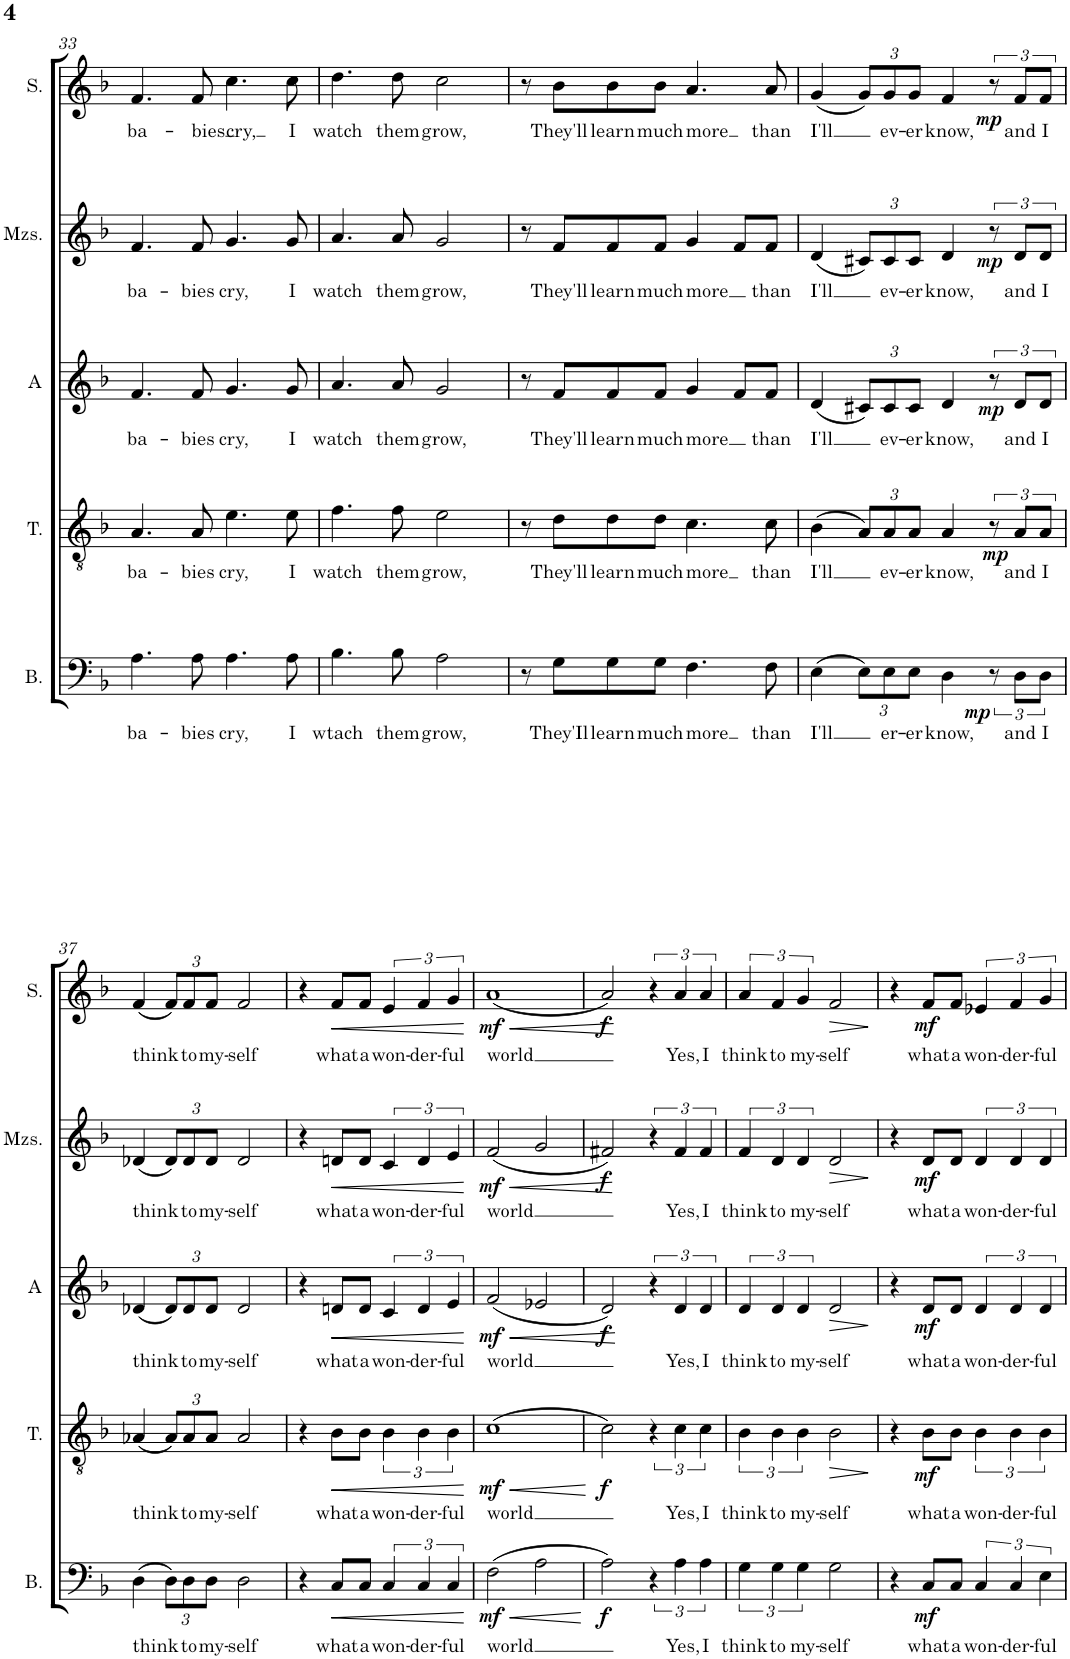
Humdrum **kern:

**kern	**text	**dynam	**kern	**text	**dynam	**kern	**text	**dynam	**kern	**text	**dynam	**kern	**text	**dynam
*part5	*part5	*part5	*part4	*part4	*part4	*part3	*part3	*part3	*part2	*part2	*part2	*part1	*part1	*part1
*staff5	*staff5	*staff5	*staff4	*staff4	*staff4	*staff3	*staff3	*staff3	*staff2	*staff2	*staff2	*staff1	*staff1	*staff1
*I"Bass	*	*	*I"Ténor	*	*	*I"A	*	*	*I"Mezzo-soprano	*	*	*I"Soprano	*	*
*I'B.	*	*	*I'T.	*	*	*I'A	*	*	*I'Mzs.	*	*	*I'S.	*	*
!!LO:PB:g=z
*clefF4	*	*	*clefGv2	*	*	*clefG2	*	*	*clefG2	*	*	*clefG2	*	*
*k[b-]	*	*	*k[b-]	*	*	*k[b-]	*	*	*k[b-]	*	*	*k[b-]	*	*
*M4/4	*	*	*M4/4	*	*	*M4/4	*	*	*M4/4	*	*	*M4/4	*	*
=33	=33	=33	=33	=33	=33	=33	=33	=33	=33	=33	=33	=33	=33	=33
!	!LO:LY:b	!	!	!LO:LY:b	!	!	!LO:LY:b	!	!	!LO:LY:b	!	!	!LO:LY:b	!
4.A\	ba-	.	4.A/	ba-	.	4.f/	ba-	.	4.f/	ba-	.	4.f/	ba-	.
!	!LO:LY:b	!	!	!LO:LY:b	!	!	!LO:LY:b	!	!	!LO:LY:b	!	!	!LO:LY:b	!
8A\	-bies	.	8A/	-bies	.	8f/	-bies	.	8f/	-bies	.	8f/	-bies	.
!	!LO:LY:b	!	!	!LO:LY:b	!	!	!LO:LY:b	!	!	!LO:LY:b	!	!	!LO:LY:b	!
4.A\	cry,	.	4.e\	cry,	.	4.g/	cry,	.	4.g/	cry,	.	4.cc\	cry,	.
!	!LO:LY:b	!	!	!LO:LY:b	!	!	!LO:LY:b	!	!	!LO:LY:b	!	!	!LO:LY:b	!
8A\	I	.	8e\	I	.	8g/	I	.	8g/	I	.	8cc\	I	.
=34	=34	=34	=34	=34	=34	=34	=34	=34	=34	=34	=34	=34	=34	=34
!	!LO:LY:b	!	!	!LO:LY:b	!	!	!LO:LY:b	!	!	!LO:LY:b	!	!	!LO:LY:b	!
4.B-\	wtach	.	4.f\	watch	.	4.a/	watch	.	4.a/	watch	.	4.dd\	watch	.
!	!LO:LY:b	!	!	!LO:LY:b	!	!	!LO:LY:b	!	!	!LO:LY:b	!	!	!LO:LY:b	!
8B-\	them	.	8f\	them	.	8a/	them	.	8a/	them	.	8dd\	them	.
!	!LO:LY:b	!	!	!LO:LY:b	!	!	!LO:LY:b	!	!	!LO:LY:b	!	!	!LO:LY:b	!
2A\	grow,	.	2e\	grow,	.	2g/	grow,	.	2g/	grow,	.	2cc\	grow,	.
=35	=35	=35	=35	=35	=35	=35	=35	=35	=35	=35	=35	=35	=35	=35
8r	.	.	8r	.	.	8r	.	.	8r	.	.	8r	.	.
!	!LO:LY:b	!	!	!LO:LY:b	!	!	!LO:LY:b	!	!	!LO:LY:b	!	!	!LO:LY:b	!
8G\L	They'Il	.	8d\L	They'll	.	8f/L	They'll	.	8f/L	They'll	.	8b-\L	They'll	.
!	!LO:LY:b	!	!	!LO:LY:b	!	!	!LO:LY:b	!	!	!LO:LY:b	!	!	!LO:LY:b	!
8G\	learn	.	8d\	learn	.	8f/	learn	.	8f/	learn	.	8b-\	learn	.
!	!LO:LY:b	!	!	!LO:LY:b	!	!	!LO:LY:b	!	!	!LO:LY:b	!	!	!LO:LY:b	!
8G\J	much	.	8d\J	much	.	8f/J	much	.	8f/J	much	.	8b-\J	much	.
!	!LO:LY:b	!	!	!LO:LY:b	!	!	!LO:LY:b	!	!	!LO:LY:b	!	!	!LO:LY:b	!
4.F\	more	.	4.c\	more	.	4g/	more	.	4g/	more	.	4.a/	more	.
.	.	.	.	.	.	8f/L	.	.	8f/L	.	.	.	.	.
!	!LO:LY:b	!	!	!LO:LY:b	!	!	!LO:LY:b	!	!	!LO:LY:b	!	!	!LO:LY:b	!
8F\	than	.	8c\	than	.	8f/J	than	.	8f/J	than	.	8a/	than	.
=36	=36	=36	=36	=36	=36	=36	=36	=36	=36	=36	=36	=36	=36	=36
!	!LO:LY:b	!	!	!LO:LY:b	!	!	!LO:LY:b	!	!	!LO:LY:b	!	!	!LO:LY:b	!
(4E\	I'll	.	(4B-\	I'll	.	(4d/	I'll	.	(4d/	I'll	.	(4g/	I'll	.
*Xbrackettup	*	*	*Xbrackettup	*	*	*Xbrackettup	*	*	*Xbrackettup	*	*	*Xbrackettup	*	*
12E\L)	.	.	12A/L)	.	.	12c#X/L)	.	.	12c#X/L)	.	.	12g/L)	.	.
!	!LO:LY:b	!	!	!LO:LY:b	!	!	!LO:LY:b	!	!	!LO:LY:b	!	!	!LO:LY:b	!
12E\	er-	.	12A/	ev-	.	12c#/	ev-	.	12c#/	ev-	.	12g/	ev-	.
!	!LO:LY:b	!	!	!LO:LY:b	!	!	!LO:LY:b	!	!	!LO:LY:b	!	!	!LO:LY:b	!
12E\J	-er	.	12A/J	-er	.	12c#/J	-er	.	12c#/J	-er	.	12g/J	-er	.
!	!LO:LY:b	!	!	!LO:LY:b	!	!	!LO:LY:b	!	!	!LO:LY:b	!	!	!LO:LY:b	!
4D\	know,	.	4A/	know,	.	4d/	know,	.	4d/	know,	.	4f/	know,	.
*brackettup	*	*	*brackettup	*	*	*brackettup	*	*	*brackettup	*	*	*brackettup	*	*
!	!	!LO:DY:b	!	!	!	!	!	!	!	!	!	!	!	!LO:DY:b
12r	.	mp	12r	.	.	12r	.	.	12r	.	.	12r	.	mp
!	!LO:LY:b	!	!	!LO:LY:b	!LO:DY:b	!	!LO:LY:b	!LO:DY:b	!	!LO:LY:b	!LO:DY:b	!	!LO:LY:b	!
12D\L	and	.	12A/L	and	mp	12d/L	and	mp	12d/L	and	mp	12f/L	and	.
!	!LO:LY:b	!	!	!LO:LY:b	!	!	!LO:LY:b	!	!	!LO:LY:b	!	!	!LO:LY:b	!
12D\J	I	.	12A/J	I	.	12d/J	I	.	12d/J	I	.	12f/J	I	.
!!LO:LB:g=z
=37	=37	=37	=37	=37	=37	=37	=37	=37	=37	=37	=37	=37	=37	=37
!	!LO:LY:b	!	!	!LO:LY:b	!	!	!LO:LY:b	!	!	!LO:LY:b	!	!	!LO:LY:b	!
(4D\	think	.	(4A-X/	think	.	(4d-X/	think	.	(4d-X/	think	.	(4f/	think	.
*Xbrackettup	*	*	*Xbrackettup	*	*	*Xbrackettup	*	*	*Xbrackettup	*	*	*Xbrackettup	*	*
12D\L)	.	.	12A-/L)	.	.	12d-/L)	.	.	12d-/L)	.	.	12f/L)	.	.
!	!LO:LY:b	!	!	!LO:LY:b	!	!	!LO:LY:b	!	!	!LO:LY:b	!	!	!LO:LY:b	!
12D\	to	.	12A-/	to	.	12d-/	to	.	12d-/	to	.	12f/	to	.
!	!LO:LY:b	!	!	!LO:LY:b	!	!	!LO:LY:b	!	!	!LO:LY:b	!	!	!LO:LY:b	!
12D\J	my-	.	12A-/J	my-	.	12d-/J	my-	.	12d-/J	my-	.	12f/J	my-	.
!	!LO:LY:b	!	!	!LO:LY:b	!	!	!LO:LY:b	!	!	!LO:LY:b	!	!	!LO:LY:b	!
2D\	-self	.	2A-/	-self	.	2d-/	-self	.	2d-/	-self	.	2f/	-self	.
=38	=38	=38	=38	=38	=38	=38	=38	=38	=38	=38	=38	=38	=38	=38
4r	.	.	4r	.	.	4r	.	.	4r	.	.	4r	.	.
!	!LO:LY:b	!LO:HP:b	!	!LO:LY:b	!LO:HP:b	!	!LO:LY:b	!LO:HP:b	!	!LO:LY:b	!LO:HP:b	!	!LO:LY:b	!LO:HP:b
8C/L	what	<	8B-\L	what	<	8dn/L	what	<	8dn/L	what	<	8f/L	what	<
!	!LO:LY:b	!	!	!LO:LY:b	!	!	!LO:LY:b	!	!	!LO:LY:b	!	!	!LO:LY:b	!
8C/J	a	.	8B-\J	a	.	8d/J	a	.	8d/J	a	.	8f/J	a	.
*brackettup	*	*	*	*	*	*	*	*	*	*	*	*	*	*
!	!LO:LY:b	!	!	!	!	!	!	!	!	!	!	!	!	!
*	*	*	*brackettup	*	*	*	*	*	*	*	*	*	*	*
!	!	!	!	!LO:LY:b	!	!	!	!	!	!	!	!	!	!
*	*	*	*	*	*	*brackettup	*	*	*	*	*	*	*	*
!	!	!	!	!	!	!	!LO:LY:b	!	!	!	!	!	!	!
*	*	*	*	*	*	*	*	*	*brackettup	*	*	*	*	*
!	!	!	!	!	!	!	!	!	!	!LO:LY:b	!	!	!	!
*	*	*	*	*	*	*	*	*	*	*	*	*brackettup	*	*
!	!	!	!	!	!	!	!	!	!	!	!	!	!LO:LY:b	!
6C/	won-	.	6B-\	won-	.	6c/	won-	.	6c/	won-	.	6e/	won-	.
!	!LO:LY:b	!	!	!LO:LY:b	!	!	!LO:LY:b	!	!	!LO:LY:b	!	!	!LO:LY:b	!
6C/	-der-	.	6B-\	-der-	.	6d/	-der-	.	6d/	-der-	.	6f/	-der-	.
!	!LO:LY:b	!	!	!LO:LY:b	!	!	!LO:LY:b	!	!	!LO:LY:b	!	!	!LO:LY:b	!
6C/	-ful	.	6B-\	-ful	.	6e/	-ful	.	6e/	-ful	.	6g/	-ful	.
.	.	[	.	.	[	.	.	[	.	.	[	.	.	[
=39	=39	=39	=39	=39	=39	=39	=39	=39	=39	=39	=39	=39	=39	=39
!	!LO:LY:b	!LO:HP:b	!	!LO:LY:b	!LO:HP:b	!	!LO:LY:b	!LO:HP:b	!	!LO:LY:b	!LO:HP:b	!	!LO:LY:b	!LO:HP:b
!	!	!LO:DY:n=1:b	!	!	!LO:DY:n=1:b	!	!	!LO:DY:n=1:b	!	!	!LO:DY:n=1:b	!	!	!LO:DY:n=1:b
(2F\	world	< mf	(1c	world	< mf	(2f/	world	< mf	(2f/	world	< mf	(1a	world	< mf
2A\	.	.	.	.	.	2e-X/	.	.	2g/	.	.	.	.	.
.	.	[	.	.	[	.	.	.	.	.	.	.	.	.
=40	=40	=40	=40	=40	=40	=40	=40	=40	=40	=40	=40	=40	=40	=40
!	!	!LO:DY:b	!	!	!LO:DY:b	!	!	!LO:DY:b	!	!	!LO:DY:b	!	!	!LO:DY:b
2A\)	.	f	2c\)	.	f	2d/)	.	f	2f#X/)	.	f	2a/)	.	f
6r	.	.	6r	.	.	6r	.	[	6r	.	[	6r	.	[
!	!LO:LY:b	!	!	!LO:LY:b	!	!	!LO:LY:b	!	!	!LO:LY:b	!	!	!LO:LY:b	!
6A\	Yes,	.	6c\	Yes,	.	6d/	Yes,	.	6f#/	Yes,	.	6a/	Yes,	.
!	!LO:LY:b	!	!	!LO:LY:b	!	!	!LO:LY:b	!	!	!LO:LY:b	!	!	!LO:LY:b	!
6A\	I	.	6c\	I	.	6d/	I	.	6f#/	I	.	6a/	I	.
=41	=41	=41	=41	=41	=41	=41	=41	=41	=41	=41	=41	=41	=41	=41
!	!LO:LY:b	!	!	!LO:LY:b	!	!	!LO:LY:b	!	!	!LO:LY:b	!	!	!LO:LY:b	!
6G\	think	.	6B-\	think	.	6d/	think	.	6f/	think	.	6a/	think	.
!	!LO:LY:b	!	!	!LO:LY:b	!	!	!LO:LY:b	!	!	!LO:LY:b	!	!	!LO:LY:b	!
6G\	to	.	6B-\	to	.	6d/	to	.	6d/	to	.	6f/	to	.
!	!LO:LY:b	!	!	!LO:LY:b	!	!	!LO:LY:b	!	!	!LO:LY:b	!	!	!LO:LY:b	!
6G\	my-	.	6B-\	my-	.	6d/	my-	.	6d/	my-	.	6g/	my-	.
!	!LO:LY:b	!	!	!LO:LY:b	!LO:HP:b	!	!LO:LY:b	!LO:HP:b	!	!LO:LY:b	!LO:HP:b	!	!LO:LY:b	!LO:HP:b
2G\	-self	.	2B-\	-self	>	2d/	-self	>	2d/	-self	>	2f/	-self	>
.	.	.	.	.	]	.	.	]	.	.	]	.	.	]
=42	=42	=42	=42	=42	=42	=42	=42	=42	=42	=42	=42	=42	=42	=42
4r	.	.	4r	.	.	4r	.	.	4r	.	.	4r	.	.
!	!LO:LY:b	!LO:DY:b	!	!LO:LY:b	!LO:DY:b	!	!LO:LY:b	!LO:DY:b	!	!LO:LY:b	!LO:DY:b	!	!LO:LY:b	!LO:DY:b
8C/L	what	mf	8B-\L	what	mf	8d/L	what	mf	8d/L	what	mf	8f/L	what	mf
!	!LO:LY:b	!	!	!LO:LY:b	!	!	!LO:LY:b	!	!	!LO:LY:b	!	!	!LO:LY:b	!
8C/J	a	.	8B-\J	a	.	8d/J	a	.	8d/J	a	.	8f/J	a	.
!	!LO:LY:b	!	!	!LO:LY:b	!	!	!LO:LY:b	!	!	!LO:LY:b	!	!	!LO:LY:b	!
6C/	won-	.	6B-\	won-	.	6d/	won-	.	6d/	won-	.	6e-X/	won-	.
!	!LO:LY:b	!	!	!LO:LY:b	!	!	!LO:LY:b	!	!	!LO:LY:b	!	!	!LO:LY:b	!
6C/	-der-	.	6B-\	-der-	.	6d/	-der-	.	6d/	-der-	.	6f/	-der-	.
!	!LO:LY:b	!	!	!LO:LY:b	!	!	!LO:LY:b	!	!	!LO:LY:b	!	!	!LO:LY:b	!
6E\	-ful	.	6B-\	-ful	.	6d/	-ful	.	6d/	-ful	.	6g/	-ful	.
=	=	=	=	=	=	=	=	=	=	=	=	=	=	=
*-	*-	*-	*-	*-	*-	*-	*-	*-	*-	*-	*-	*-	*-	*-
